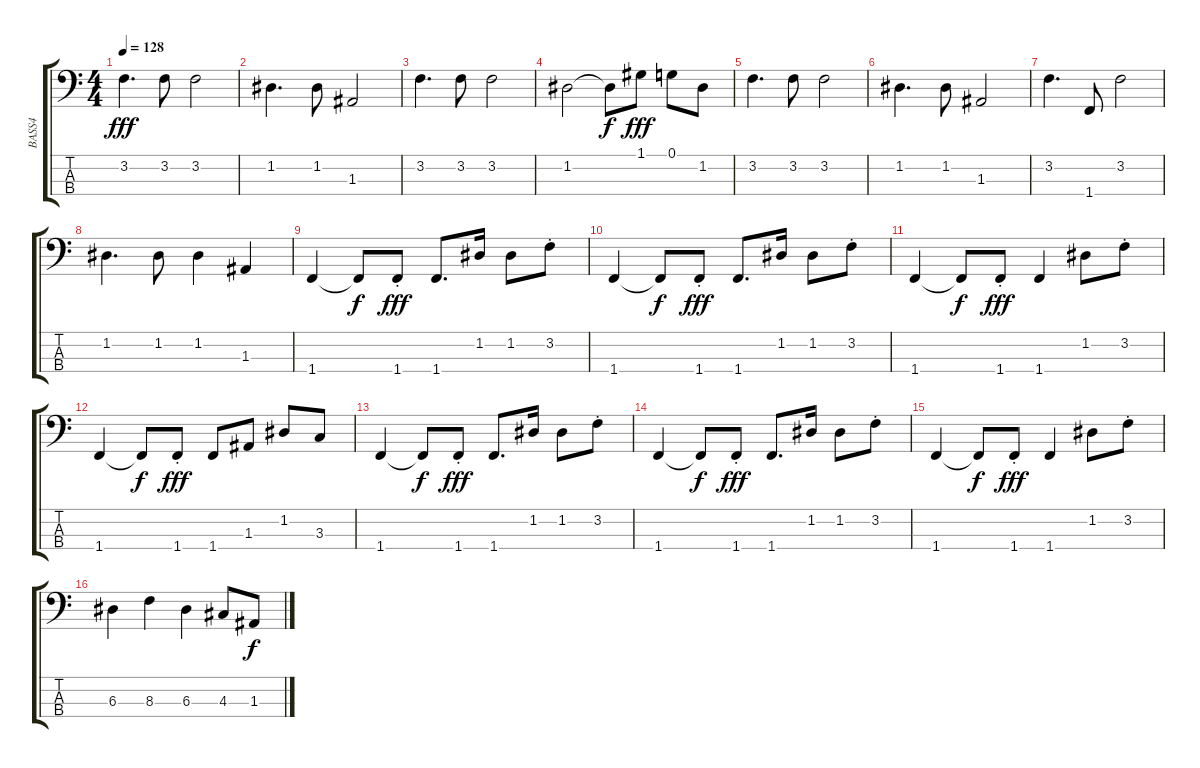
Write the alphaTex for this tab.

\track ("BASS4" "BASS4") {instrument electricbassfinger}
\staff {score tabs}
\tuning (G2 D2 A1 E1) {hide}
\ts (4 4)
\tempo 128
\clef f4
\ks c
3.2.4{d dy fff} 3.2.8 3.2.2 |
1.2.4{d} 1.2.8 1.3.2 |
3.2.4{d} 3.2.8 3.2.2 |
1.2.2 1.2{t}.8{dy f} 1.1.8{dy fff} 0.1.8 1.2.8 |
3.2.4{d} 3.2.8 3.2.2 |
1.2.4{d} 1.2.8 1.3.2 |
3.2.4{d} 1.4.8 3.2.2 |
1.2.4{d} 1.2.8 1.2.4 1.3.4 |
1.4.4 1.4{t}.8{dy f} 1.4{st}.8{dy fff} 1.4.8{d} 1.2.16 1.2.8 3.2{st}.8 |
1.4.4 1.4{t}.8{dy f} 1.4{st}.8{dy fff} 1.4.8{d} 1.2.16 1.2.8 3.2{st}.8 |
1.4.4 1.4{t}.8{dy f} 1.4{st}.8{dy fff} 1.4.4 1.2.8 3.2{st}.8 |
1.4.4 1.4{t}.8{dy f} 1.4{st}.8{dy fff} 1.4.8 1.3.8 1.2.8 3.3.8 |
1.4.4 1.4{t}.8{dy f} 1.4{st}.8{dy fff} 1.4.8{d} 1.2.16 1.2.8 3.2{st}.8 |
1.4.4 1.4{t}.8{dy f} 1.4{st}.8{dy fff} 1.4.8{d} 1.2.16 1.2.8 3.2{st}.8 |
1.4.4 1.4{t}.8{dy f} 1.4{st}.8{dy fff} 1.4.4 1.2.8 3.2{st}.8 |
6.3.4 8.3.4 6.3.4 4.3.8 1.3.8{dy f}
